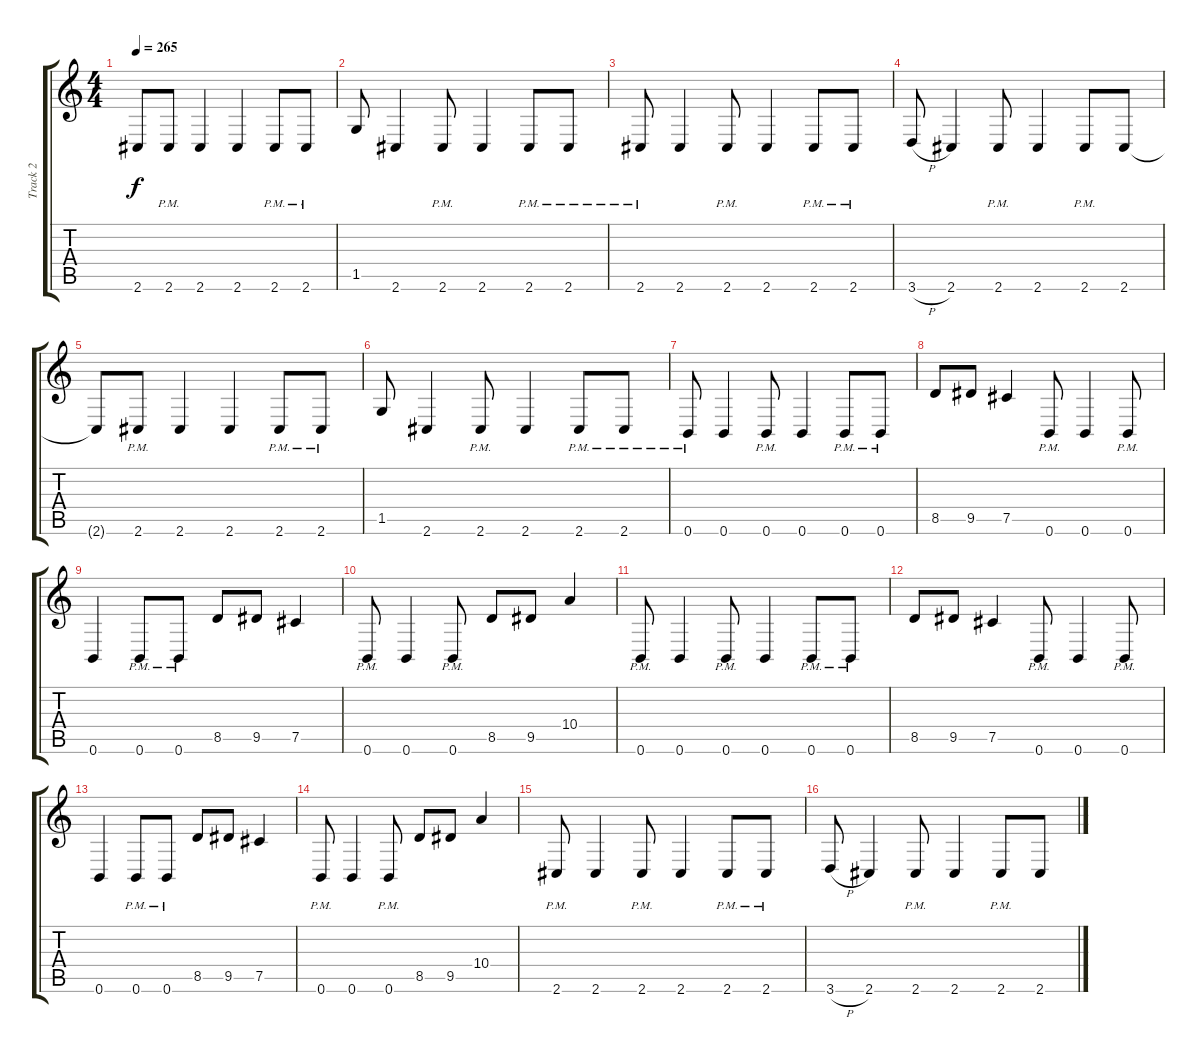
\track ("Track 2" "Track 2") {instrument distortionguitar}
\staff {score tabs}
\tuning (Db4 Ab3 E3 B2 Gb2 B1) {hide}
\ts (4 4)
\tempo 265
\clef g2
\ks c
2.6{t}.8{dy f} 2.6{pm}.8 2.6.4 2.6.4 2.6{pm}.8 2.6{pm}.8 |
1.5.8 2.6.4 2.6{pm}.8 2.6.4 2.6{pm}.8 2.6{pm}.8 |
2.6{pm}.8 2.6.4 2.6{pm}.8 2.6.4 2.6{pm}.8 2.6{pm}.8 |
3.6{h}.8 2.6.4 2.6{pm}.8 2.6.4 2.6{pm}.8 2.6.8 |
2.6{t}.8 2.6{pm}.8 2.6.4 2.6.4 2.6{pm}.8 2.6{pm}.8 |
1.5.8 2.6.4 2.6{pm}.8 2.6.4 2.6{pm}.8 2.6{pm}.8 |
0.6{pm}.8 0.6.4 0.6{pm}.8 0.6.4 0.6{pm}.8 0.6{pm}.8 |
8.5.8 9.5.8 7.5.4 0.6{pm}.8 0.6.4 0.6{pm}.8 |
0.6.4 0.6{pm}.8 0.6{pm}.8 8.5.8 9.5.8 7.5.4 |
0.6{pm}.8 0.6.4 0.6{pm}.8 8.5.8 9.5.8 10.4.4 |
0.6{pm}.8 0.6.4 0.6{pm}.8 0.6.4 0.6{pm}.8 0.6{pm}.8 |
8.5.8 9.5.8 7.5.4 0.6{pm}.8 0.6.4 0.6{pm}.8 |
0.6.4 0.6{pm}.8 0.6{pm}.8 8.5.8 9.5.8 7.5.4 |
0.6{pm}.8 0.6.4 0.6{pm}.8 8.5.8 9.5.8 10.4.4 |
2.6{pm}.8 2.6.4 2.6{pm}.8 2.6.4 2.6{pm}.8 2.6{pm}.8 |
3.6{h}.8 2.6.4 2.6{pm}.8 2.6.4 2.6{pm}.8 2.6.8
